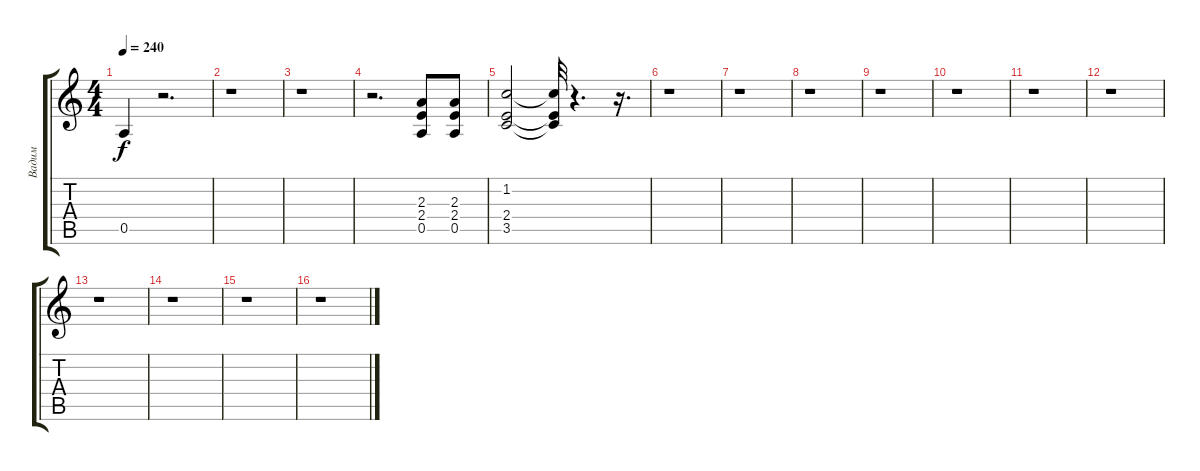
\track ("Вадим" "Вадим") {instrument distortionguitar}
\staff {score tabs}
\tuning (E4 B3 G3 D3 A2 E2) {hide}
\ts (4 4)
\tempo 240
\clef g2
\ks c
0.5{t}.4{dy f} r.2{d} |
r.1 |
r.1 |
r.2{d} (2.3 2.4 0.5).8 (2.3 2.4 0.5).8 |
(1.2 2.4 3.5).2 (1.2{t} 2.4{t} 3.5{t}).32 r.4{d} r.16{d} |
r.1 |
r.1 |
r.1 |
r.1 |
r.1 |
r.1 |
r.1 |
r.1 |
r.1 |
r.1 |
r.1
